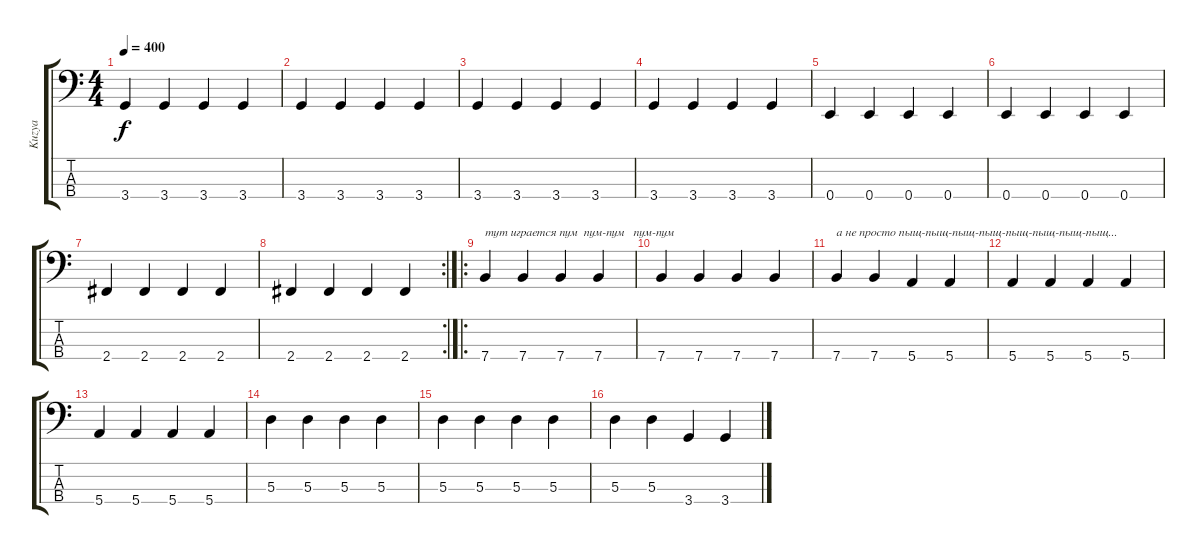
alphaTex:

\track ("Kuzya" "Kuzya") {instrument electricbassfinger}
\staff {score tabs}
\tuning (G2 D2 A1 E1) {hide}
\ts (4 4)
\tempo 400
\clef f4
\ks c
3.4.4{dy f} 3.4.4 3.4.4 3.4.4 |
3.4.4 3.4.4 3.4.4 3.4.4 |
3.4.4 3.4.4 3.4.4 3.4.4 |
3.4.4 3.4.4 3.4.4 3.4.4 |
0.4.4 0.4.4 0.4.4 0.4.4 |
0.4.4 0.4.4 0.4.4 0.4.4 |
2.4.4 2.4.4 2.4.4 2.4.4 |
\rc 2
2.4.4 2.4.4 2.4.4 2.4.4 |
\ro
7.4.4{txt "тут играется пум  пум-пум   пум-пум"} 7.4.4 7.4.4 7.4.4 |
7.4.4 7.4.4 7.4.4 7.4.4 |
7.4.4{txt "а не просто пыщ-пыщ-пыщ-пыщ-пыщ-пыщ-пыщ-пыщ..."} 7.4.4 5.4.4 5.4.4 |
5.4.4 5.4.4 5.4.4 5.4.4 |
5.4.4 5.4.4 5.4.4 5.4.4 |
5.3.4 5.3.4 5.3.4 5.3.4 |
5.3.4 5.3.4 5.3.4 5.3.4 |
5.3.4 5.3.4 3.4.4 3.4.4
